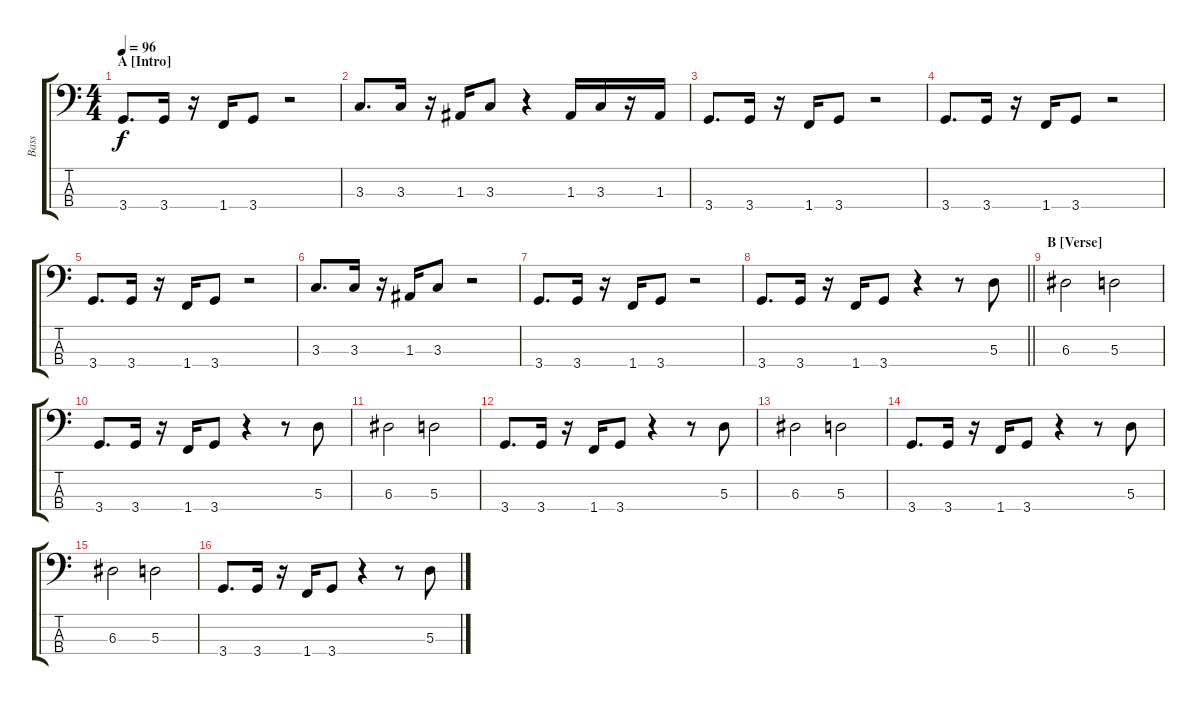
\track ("Bass" "Bass") {instrument electricbasspick}
\staff {score tabs}
\tuning (G2 D2 A1 E1) {hide}
\ts (4 4)
\section ("" "A [Intro]")
\tempo 96
\clef f4
\ks c
3.4.8{d dy f instrument electricbasspick} 3.4.16 r.16 1.4.16 3.4.8 r.2 |
3.3.8{d} 3.3.16 r.16 1.3.16 3.3.8 r.4 1.3.16 3.3.16 r.16 1.3.16 |
3.4.8{d} 3.4.16 r.16 1.4.16 3.4.8 r.2 |
3.4.8{d} 3.4.16 r.16 1.4.16 3.4.8 r.2 |
3.4.8{d} 3.4.16 r.16 1.4.16 3.4.8 r.2 |
3.3.8{d} 3.3.16 r.16 1.3.16 3.3.8 r.2 |
3.4.8{d} 3.4.16 r.16 1.4.16 3.4.8 r.2 |
\barLineRight lightlight
3.4.8{d} 3.4.16 r.16 1.4.16 3.4.8 r.4 r.8 5.3.8 |
\section ("" "B [Verse]")
6.3.2 5.3.2 |
3.4.8{d} 3.4.16 r.16 1.4.16 3.4.8 r.4 r.8 5.3.8 |
6.3.2 5.3.2 |
3.4.8{d} 3.4.16 r.16 1.4.16 3.4.8 r.4 r.8 5.3.8 |
6.3.2 5.3.2 |
3.4.8{d} 3.4.16 r.16 1.4.16 3.4.8 r.4 r.8 5.3.8 |
6.3.2 5.3.2 |
3.4.8{d} 3.4.16 r.16 1.4.16 3.4.8 r.4 r.8 5.3.8
